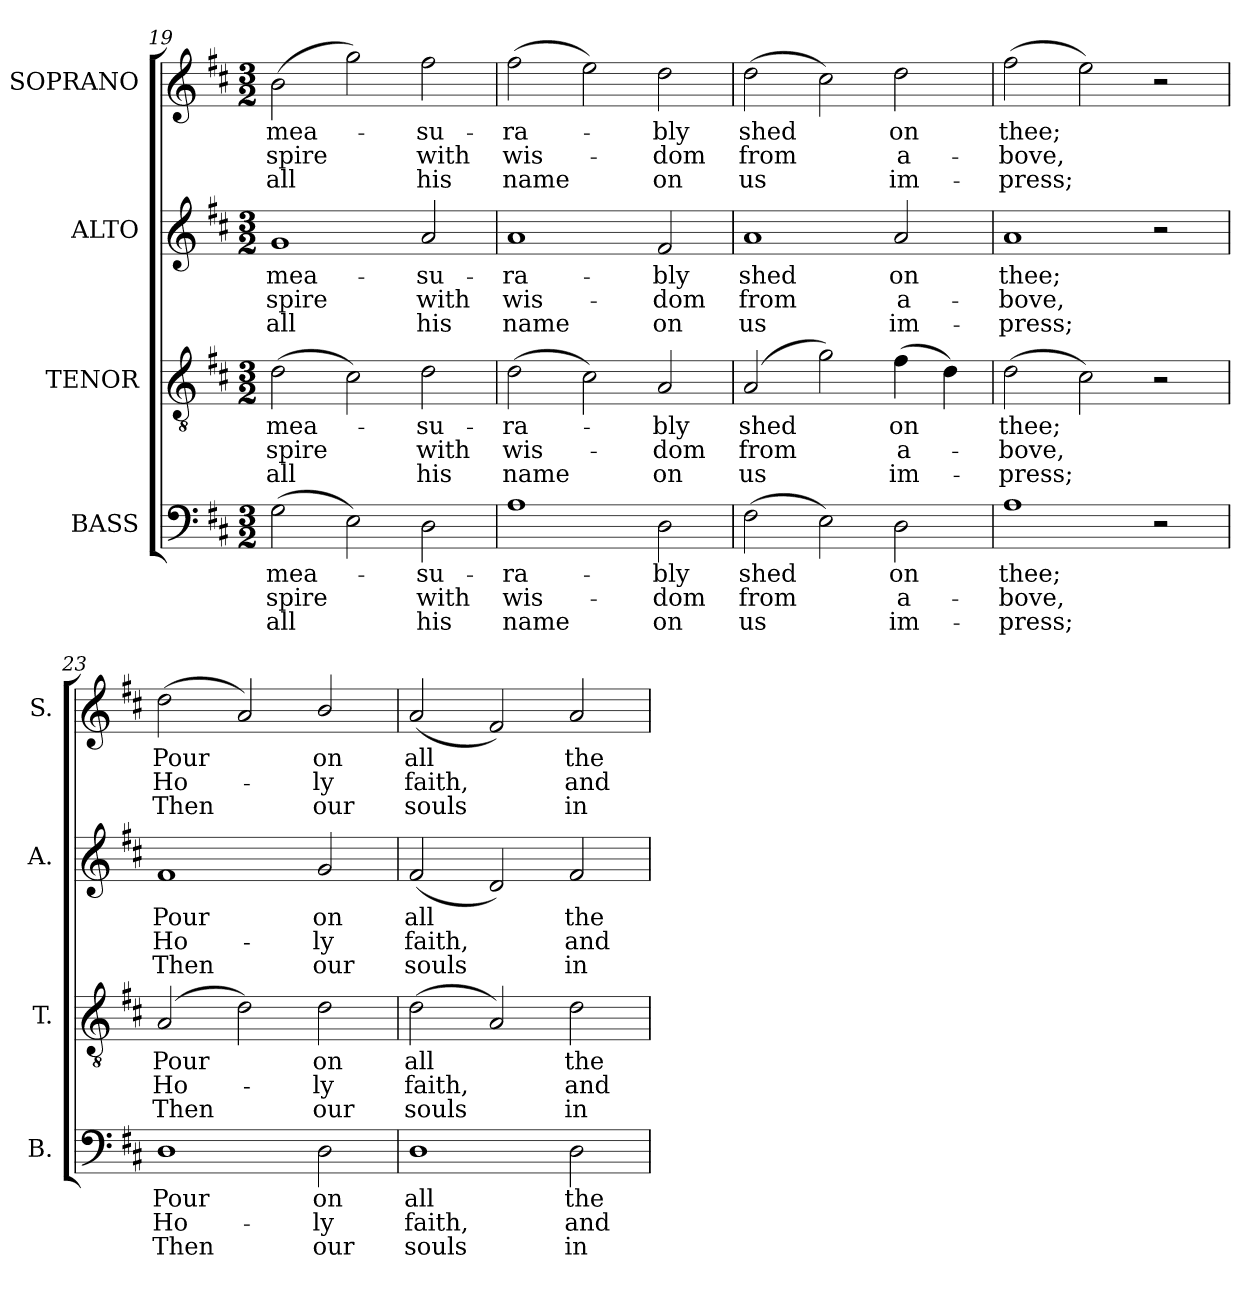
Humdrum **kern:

**kern	**text	**text	**text	**kern	**text	**text	**text	**kern	**text	**text	**text	**kern	**text	**text	**text
*part4	*part4	*part4	*part4	*part3	*part3	*part3	*part3	*part2	*part2	*part2	*part2	*part1	*part1	*part1	*part1
*staff4	*staff4	*staff4	*staff4	*staff3	*staff3	*staff3	*staff3	*staff2	*staff2	*staff2	*staff2	*staff1	*staff1	*staff1	*staff1
*I"BASS	*	*	*	*I"TENOR	*	*	*	*I"ALTO	*	*	*	*I"SOPRANO	*	*	*
*I'B.	*	*	*	*I'T.	*	*	*	*I'A.	*	*	*	*I'S.	*	*	*
*clefF4	*	*	*	*clefGv2	*	*	*	*clefG2	*	*	*	*clefG2	*	*	*
*	*	*	*	*ITrd7c12	*	*	*	*	*	*	*	*	*	*	*
*k[f#c#]	*	*	*	*k[f#c#]	*	*	*	*k[f#c#]	*	*	*	*k[f#c#]	*	*	*
*D:	*	*	*	*D:	*	*	*	*D:	*	*	*	*D:	*	*	*
*M3/2	*	*	*	*M3/2	*	*	*	*M3/2	*	*	*	*M3/2	*	*	*
=19	=19	=19	=19	=19	=19	=19	=19	=19	=19	=19	=19	=19	=19	=19	=19
!	!LO:LY:b:color=#000000	!LO:LY:b:color=#000000	!LO:LY:b:color=#000000	!	!	!	!	!	!	!	!	!	!	!	!
!	!	!	!	!	!LO:LY:b:color=#000000	!LO:LY:b:color=#000000	!LO:LY:b:color=#000000	!	!	!	!	!	!	!	!
!	!	!	!	!	!	!	!	!	!LO:LY:b:color=#000000	!LO:LY:b:color=#000000	!LO:LY:b:color=#000000	!	!	!	!
!	!	!	!	!	!	!	!	!	!	!	!	!	!LO:LY:b:color=#000000	!LO:LY:b:color=#000000	!LO:LY:b:color=#000000
(2Gi\	-mea-	-spire	all	(2Di\	-mea-	-spire	all	1gi	-mea-	-spire	all	(2bi\	-mea-	-spire	all
2Ei\)	.	.	.	2C#i\)	.	.	.	.	.	.	.	2ggi\)	.	.	.
!	!LO:LY:b:color=#000000	!LO:LY:b:color=#000000	!LO:LY:b:color=#000000	!	!	!	!	!	!	!	!	!	!	!	!
!	!	!	!	!	!LO:LY:b:color=#000000	!LO:LY:b:color=#000000	!LO:LY:b:color=#000000	!	!	!	!	!	!	!	!
!	!	!	!	!	!	!	!	!	!LO:LY:b:color=#000000	!LO:LY:b:color=#000000	!LO:LY:b:color=#000000	!	!	!	!
!	!	!	!	!	!	!	!	!	!	!	!	!	!LO:LY:b:color=#000000	!LO:LY:b:color=#000000	!LO:LY:b:color=#000000
2Di\	-su-	with	his	2Di\	-su-	with	his	2ai/	-su-	with	his	2ff#i\	-su-	with	his
=20	=20	=20	=20	=20	=20	=20	=20	=20	=20	=20	=20	=20	=20	=20	=20
!	!LO:LY:b:color=#000000	!LO:LY:b:color=#000000	!LO:LY:b:color=#000000	!	!	!	!	!	!	!	!	!	!	!	!
!	!	!	!	!	!LO:LY:b:color=#000000	!LO:LY:b:color=#000000	!LO:LY:b:color=#000000	!	!	!	!	!	!	!	!
!	!	!	!	!	!	!	!	!	!LO:LY:b:color=#000000	!LO:LY:b:color=#000000	!LO:LY:b:color=#000000	!	!	!	!
!	!	!	!	!	!	!	!	!	!	!	!	!	!LO:LY:b:color=#000000	!LO:LY:b:color=#000000	!LO:LY:b:color=#000000
1Ai	-ra-	wis-	name	(2Di\	-ra-	wis-	name	1ai	-ra-	wis-	name	(2ff#i\	-ra-	wis-	name
.	.	.	.	2C#i\)	.	.	.	.	.	.	.	2eei\)	.	.	.
!	!LO:LY:b:color=#000000	!LO:LY:b:color=#000000	!LO:LY:b:color=#000000	!	!	!	!	!	!	!	!	!	!	!	!
!	!	!	!	!	!LO:LY:b:color=#000000	!LO:LY:b:color=#000000	!LO:LY:b:color=#000000	!	!	!	!	!	!	!	!
!	!	!	!	!	!	!	!	!	!LO:LY:b:color=#000000	!LO:LY:b:color=#000000	!LO:LY:b:color=#000000	!	!	!	!
!	!	!	!	!	!	!	!	!	!	!	!	!	!LO:LY:b:color=#000000	!LO:LY:b:color=#000000	!LO:LY:b:color=#000000
2Di\	-bly	-dom	on	2AAi/	-bly	-dom	on	2f#i/	-bly	-dom	on	2ddi\	-bly	-dom	on
=21	=21	=21	=21	=21	=21	=21	=21	=21	=21	=21	=21	=21	=21	=21	=21
!	!LO:LY:b:color=#000000	!LO:LY:b:color=#000000	!LO:LY:b:color=#000000	!	!	!	!	!	!	!	!	!	!	!	!
!	!	!	!	!	!LO:LY:b:color=#000000	!LO:LY:b:color=#000000	!LO:LY:b:color=#000000	!	!	!	!	!	!	!	!
!	!	!	!	!	!	!	!	!	!LO:LY:b:color=#000000	!LO:LY:b:color=#000000	!LO:LY:b:color=#000000	!	!	!	!
!	!	!	!	!	!	!	!	!	!	!	!	!	!LO:LY:b:color=#000000	!LO:LY:b:color=#000000	!LO:LY:b:color=#000000
(2F#i\	shed	from	us	(2AAi/	shed	from	us	1ai	shed	from	us	(2ddi\	shed	from	us
2Ei\)	.	.	.	2Gi\)	.	.	.	.	.	.	.	2cc#i\)	.	.	.
!	!LO:LY:b:color=#000000	!LO:LY:b:color=#000000	!LO:LY:b:color=#000000	!	!	!	!	!	!	!	!	!	!	!	!
!	!	!	!	!	!LO:LY:b:color=#000000	!LO:LY:b:color=#000000	!LO:LY:b:color=#000000	!	!	!	!	!	!	!	!
!	!	!	!	!	!	!	!	!	!LO:LY:b:color=#000000	!LO:LY:b:color=#000000	!LO:LY:b:color=#000000	!	!	!	!
!	!	!	!	!	!	!	!	!	!	!	!	!	!LO:LY:b:color=#000000	!LO:LY:b:color=#000000	!LO:LY:b:color=#000000
2Di\	on	a-	im-	(4F#i\	on	a-	im-	2ai/	on	a-	im-	2ddi\	on	a-	im-
.	.	.	.	4Di\)	.	.	.	.	.	.	.	.	.	.	.
=22	=22	=22	=22	=22	=22	=22	=22	=22	=22	=22	=22	=22	=22	=22	=22
!	!LO:LY:b:color=#000000	!LO:LY:b:color=#000000	!LO:LY:b:color=#000000	!	!	!	!	!	!	!	!	!	!	!	!
!	!	!	!	!	!LO:LY:b:color=#000000	!LO:LY:b:color=#000000	!LO:LY:b:color=#000000	!	!	!	!	!	!	!	!
!	!	!	!	!	!	!	!	!	!LO:LY:b:color=#000000	!LO:LY:b:color=#000000	!LO:LY:b:color=#000000	!	!	!	!
!	!	!	!	!	!	!	!	!	!	!	!	!	!LO:LY:b:color=#000000	!LO:LY:b:color=#000000	!LO:LY:b:color=#000000
1Ai	thee;	-bove,	-press;	(2Di\	thee;	-bove,	-press;	1ai	thee;	-bove,	-press;	(2ff#i\	thee;	-bove,	-press;
.	.	.	.	2C#i\)	.	.	.	.	.	.	.	2eei\)	.	.	.
2r	.	.	.	2r	.	.	.	2r	.	.	.	2r	.	.	.
=23	=23	=23	=23	=23	=23	=23	=23	=23	=23	=23	=23	=23	=23	=23	=23
!	!LO:LY:b:color=#000000	!LO:LY:b:color=#000000	!LO:LY:b:color=#000000	!	!	!	!	!	!	!	!	!	!	!	!
!	!	!	!	!	!LO:LY:b:color=#000000	!LO:LY:b:color=#000000	!LO:LY:b:color=#000000	!	!	!	!	!	!	!	!
!	!	!	!	!	!	!	!	!	!LO:LY:b:color=#000000	!LO:LY:b:color=#000000	!LO:LY:b:color=#000000	!	!	!	!
!	!	!	!	!	!	!	!	!	!	!	!	!	!LO:LY:b:color=#000000	!LO:LY:b:color=#000000	!LO:LY:b:color=#000000
1Di	Pour	Ho-	Then	(2AAi/	Pour	Ho-	Then	1f#i	Pour	Ho-	Then	(2ddi\	Pour	Ho-	Then
.	.	.	.	2Di\)	.	.	.	.	.	.	.	2ai/)	.	.	.
!	!LO:LY:b:color=#000000	!LO:LY:b:color=#000000	!LO:LY:b:color=#000000	!	!	!	!	!	!	!	!	!	!	!	!
!	!	!	!	!	!LO:LY:b:color=#000000	!LO:LY:b:color=#000000	!LO:LY:b:color=#000000	!	!	!	!	!	!	!	!
!	!	!	!	!	!	!	!	!	!LO:LY:b:color=#000000	!LO:LY:b:color=#000000	!LO:LY:b:color=#000000	!	!	!	!
!	!	!	!	!	!	!	!	!	!	!	!	!	!LO:LY:b:color=#000000	!LO:LY:b:color=#000000	!LO:LY:b:color=#000000
2Di\	on	-ly	our	2Di\	on	-ly	our	2gi/	on	-ly	our	2bi/	on	-ly	our
=24	=24	=24	=24	=24	=24	=24	=24	=24	=24	=24	=24	=24	=24	=24	=24
!	!LO:LY:b:color=#000000	!LO:LY:b:color=#000000	!LO:LY:b:color=#000000	!	!	!	!	!	!	!	!	!	!	!	!
!	!	!	!	!	!LO:LY:b:color=#000000	!LO:LY:b:color=#000000	!LO:LY:b:color=#000000	!	!	!	!	!	!	!	!
!	!	!	!	!	!	!	!	!	!LO:LY:b:color=#000000	!LO:LY:b:color=#000000	!LO:LY:b:color=#000000	!	!	!	!
!	!	!	!	!	!	!	!	!	!	!	!	!	!LO:LY:b:color=#000000	!LO:LY:b:color=#000000	!LO:LY:b:color=#000000
1Di	all	faith,	souls	(2Di\	all	faith,	souls	(2f#i/	all	faith,	souls	(2ai/	all	faith,	souls
.	.	.	.	2AAi/)	.	.	.	2di/)	.	.	.	2f#i/)	.	.	.
!	!LO:LY:b:color=#000000	!LO:LY:b:color=#000000	!LO:LY:b:color=#000000	!	!	!	!	!	!	!	!	!	!	!	!
!	!	!	!	!	!LO:LY:b:color=#000000	!LO:LY:b:color=#000000	!LO:LY:b:color=#000000	!	!	!	!	!	!	!	!
!	!	!	!	!	!	!	!	!	!LO:LY:b:color=#000000	!LO:LY:b:color=#000000	!LO:LY:b:color=#000000	!	!	!	!
!	!	!	!	!	!	!	!	!	!	!	!	!	!LO:LY:b:color=#000000	!LO:LY:b:color=#000000	!LO:LY:b:color=#000000
2Di\	the	and	in	2Di\	the	and	in	2f#i/	the	and	in	2ai/	the	and	in
=	=	=	=	=	=	=	=	=	=	=	=	=	=	=	=
*-	*-	*-	*-	*-	*-	*-	*-	*-	*-	*-	*-	*-	*-	*-	*-
